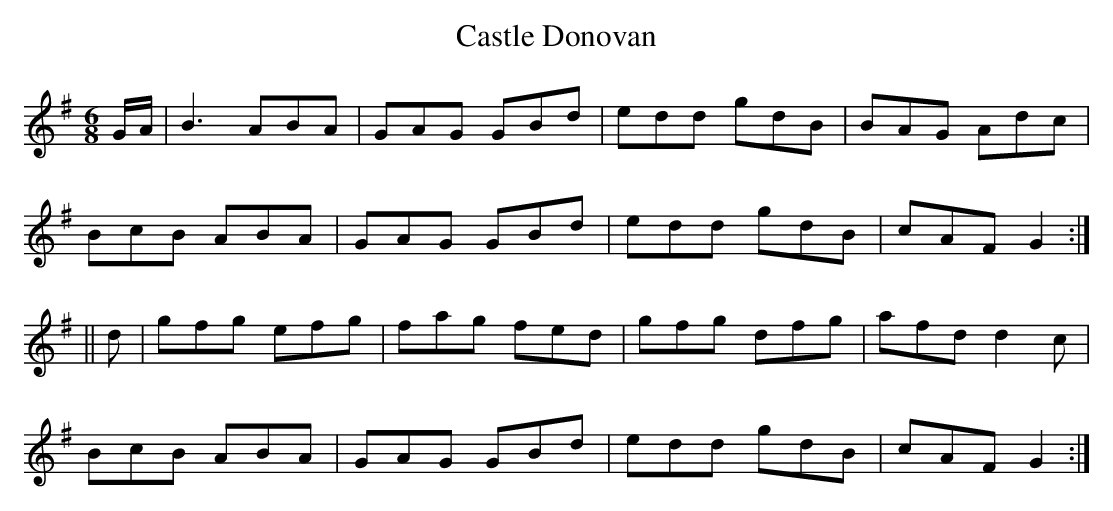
X:1
T: Castle Donovan
M: 6/8
L: 1/8
K: G
G/2A/2|B3 ABA|GAG GBd|edd gdB|BAG Adc|
BcB ABA|GAG GBd |edd gdB|cAF G2:|
||d|gfg efg|fag fed|gfg dfg|afd d2 c|
BcB ABA|GAG GBd|edd gdB|cAF G2:|
